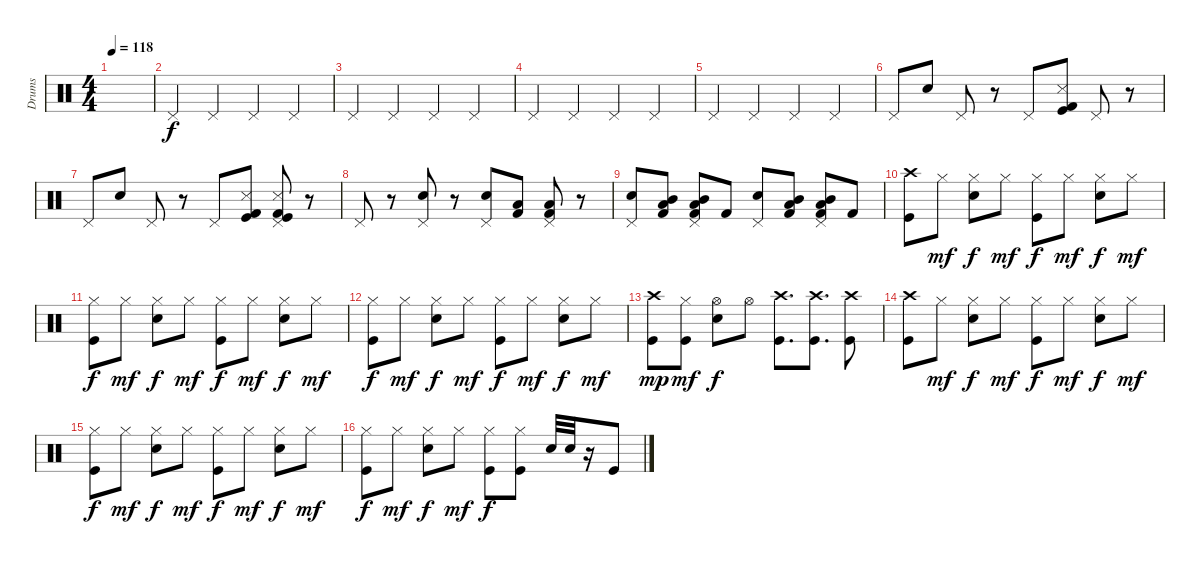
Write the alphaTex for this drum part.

\track ("Drums" "Drums") {instrument percussion}
\staff {score}
\articulation defaults
\ts (4 4)
\tempo 118
\clef neutral
\ks c
|
"Pedal Hi-Hat (hit)".4 "Pedal Hi-Hat (hit)".4 "Pedal Hi-Hat (hit)".4 "Pedal Hi-Hat (hit)".4 |
"Pedal Hi-Hat (hit)".4 "Pedal Hi-Hat (hit)".4 "Pedal Hi-Hat (hit)".4 "Pedal Hi-Hat (hit)".4 |
"Pedal Hi-Hat (hit)".4 "Pedal Hi-Hat (hit)".4 "Pedal Hi-Hat (hit)".4 "Pedal Hi-Hat (hit)".4 |
"Pedal Hi-Hat (hit)".4 "Pedal Hi-Hat (hit)".4 "Pedal Hi-Hat (hit)".4 "Pedal Hi-Hat (hit)".4 |
"Pedal Hi-Hat (hit)".8 "Snare (hit) 2".8 "Pedal Hi-Hat (hit)".8 r.8 "Pedal Hi-Hat (hit)".8 ("Kick (hit)" "Snare (side stick) 3" "Kick (hit) 2").8 "Pedal Hi-Hat (hit)".8 r.8 |
"Pedal Hi-Hat (hit)".8 "Snare (hit) 2".8 "Pedal Hi-Hat (hit)".8 r.8 "Pedal Hi-Hat (hit)".8 ("Kick (hit)" "Snare (side stick) 3" "Kick (hit) 2").8 ("Pedal Hi-Hat (hit)" "Kick (hit)" "Snare (side stick) 3" "Kick (hit) 2").8 r.8 |
"Pedal Hi-Hat (hit)".8 r.8 ("Pedal Hi-Hat (hit)" "Snare (hit) 2").8 r.8 ("Pedal Hi-Hat (hit)" "Snare (hit) 2").8 ("Low Tom (hit)" "Kick (hit) 2").8 ("Pedal Hi-Hat (hit)" "Low Tom (hit)" "Kick (hit) 2").8 r.8 |
("Pedal Hi-Hat (hit)" "Snare (hit) 2").8 ("Low Tom (hit)" "Mid Tom (hit)" "Kick (hit) 2").8 ("Pedal Hi-Hat (hit)" "Low Tom (hit)" "Mid Tom (hit)" "Kick (hit) 2").8 "Kick (hit) 2".8 ("Pedal Hi-Hat (hit)" "Snare (hit) 2").8 ("Low Tom (hit)" "Mid Tom (hit)" "Kick (hit) 2").8 ("Pedal Hi-Hat (hit)" "Low Tom (hit)" "Mid Tom (hit)" "Kick (hit) 2").8 "Kick (hit) 2".8 |
("Crash high (hit)" "Kick (hit)").8 "Hi-Hat (closed)".8{dy mf} ("Hi-Hat (closed)" "Snare (hit) 2").8{dy f} "Hi-Hat (closed)".8{dy mf} ("Hi-Hat (closed)" "Kick (hit)").8{dy f} "Hi-Hat (closed)".8{dy mf} ("Hi-Hat (closed)" "Snare (hit) 2").8{dy f} "Hi-Hat (closed)".8{dy mf} |
("Hi-Hat (closed)" "Kick (hit)").8{dy f} "Hi-Hat (closed)".8{dy mf} ("Hi-Hat (closed)" "Snare (hit) 2").8{dy f} "Hi-Hat (closed)".8{dy mf} ("Hi-Hat (closed)" "Kick (hit)").8{dy f} "Hi-Hat (closed)".8{dy mf} ("Hi-Hat (closed)" "Snare (hit) 2").8{dy f} "Hi-Hat (closed)".8{dy mf} |
("Hi-Hat (closed)" "Kick (hit)").8{dy f} "Hi-Hat (closed)".8{dy mf} ("Hi-Hat (closed)" "Snare (hit) 2").8{dy f} "Hi-Hat (closed)".8{dy mf} ("Hi-Hat (closed)" "Kick (hit)").8{dy f} "Hi-Hat (closed)".8{dy mf} ("Hi-Hat (closed)" "Snare (hit) 2").8{dy f} "Hi-Hat (closed)".8{dy mf} |
("Crash high (hit)" "Kick (hit)").8{dy mp} ("Hi-Hat (closed)" "Kick (hit)").8{dy mf} ("Hi-Hat (open)" "Snare (hit) 2").8{dy f} "Hi-Hat (open)".8 ("Crash high (hit)" "Kick (hit)").8{d} ("Crash high (hit)" "Kick (hit)").8{d} ("Crash high (hit)" "Kick (hit)").8 |
("Crash high (hit)" "Kick (hit)").8 "Hi-Hat (closed)".8{dy mf} ("Hi-Hat (closed)" "Snare (hit) 2").8{dy f} "Hi-Hat (closed)".8{dy mf} ("Hi-Hat (closed)" "Kick (hit)").8{dy f} "Hi-Hat (closed)".8{dy mf} ("Hi-Hat (closed)" "Snare (hit) 2").8{dy f} "Hi-Hat (closed)".8{dy mf} |
("Hi-Hat (closed)" "Kick (hit)").8{dy f} "Hi-Hat (closed)".8{dy mf} ("Hi-Hat (closed)" "Snare (hit) 2").8{dy f} "Hi-Hat (closed)".8{dy mf} ("Hi-Hat (closed)" "Kick (hit)").8{dy f} "Hi-Hat (closed)".8{dy mf} ("Hi-Hat (closed)" "Snare (hit) 2").8{dy f} "Hi-Hat (closed)".8{dy mf} |
("Hi-Hat (closed)" "Kick (hit)").8{dy f} "Hi-Hat (closed)".8{dy mf} ("Hi-Hat (closed)" "Snare (hit) 2").8{dy f} "Hi-Hat (closed)".8{dy mf} ("Hi-Hat (closed)" "Kick (hit)").8{dy f} ("Hi-Hat (closed)" "Kick (hit)").8 "Snare (hit) 2".32 "Snare (hit) 2".32 r.16 "Kick (hit)".8
